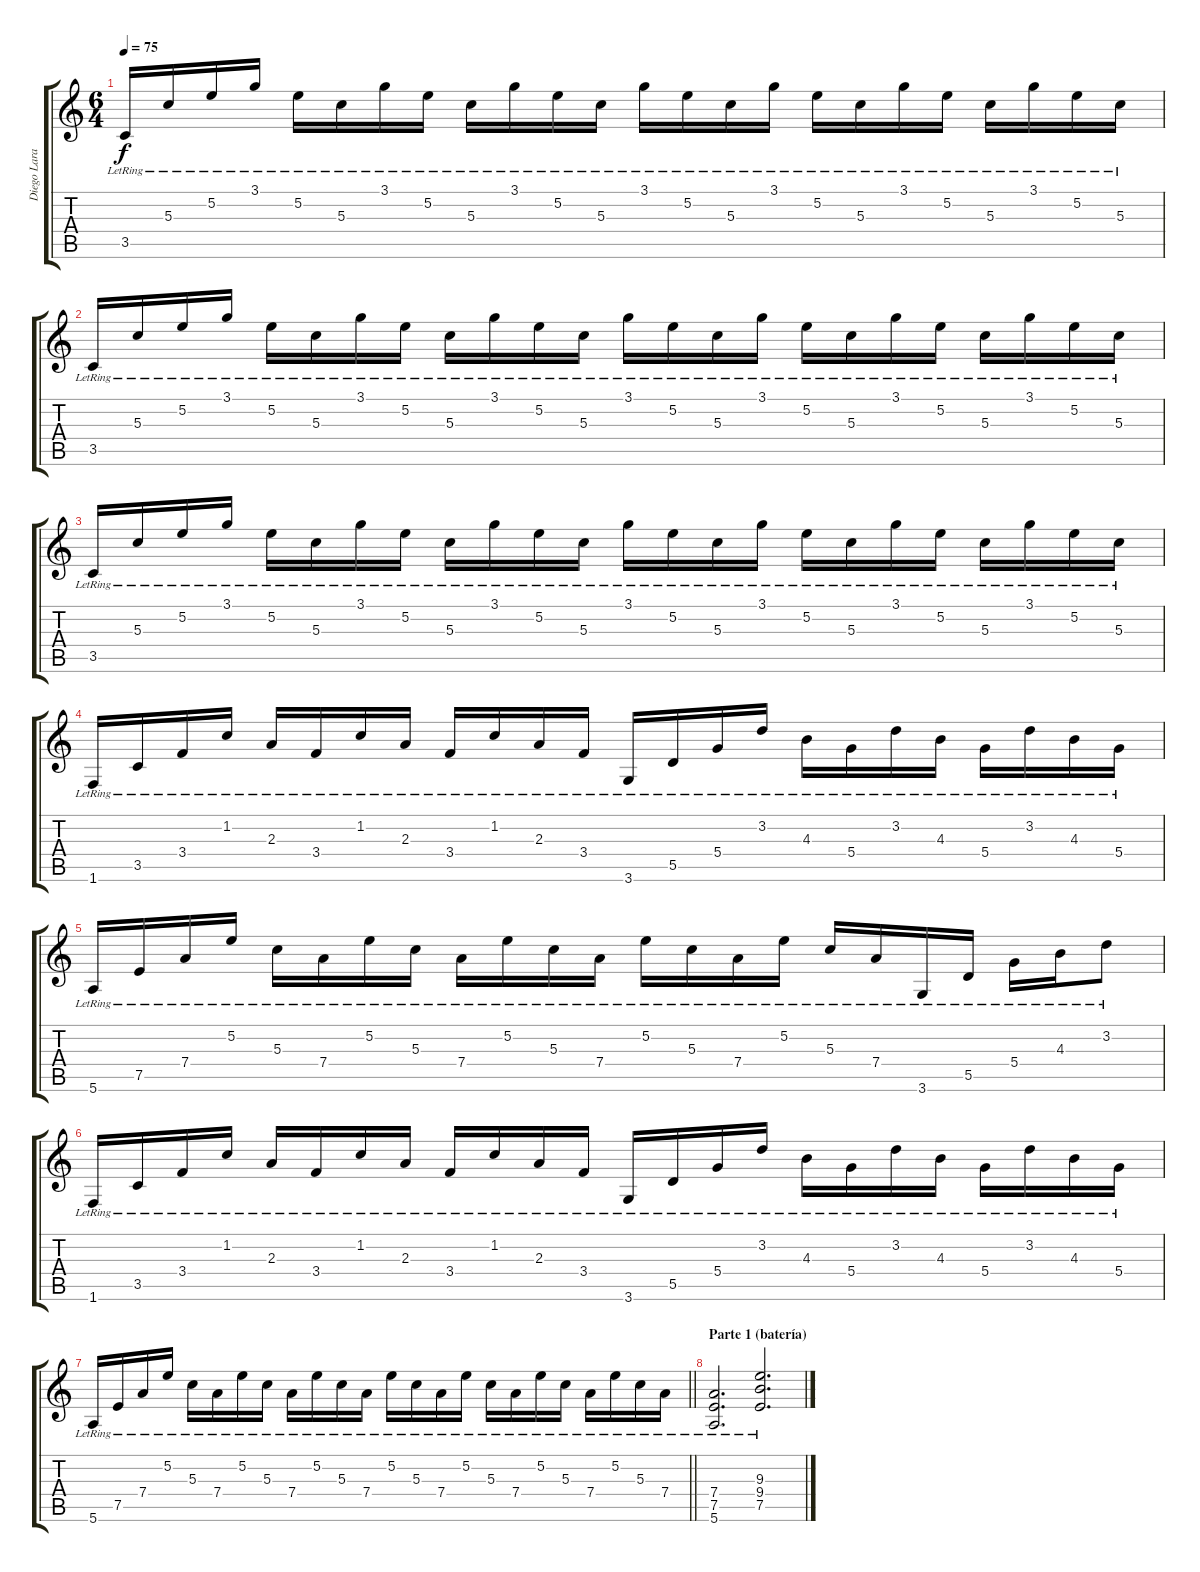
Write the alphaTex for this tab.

\track ("Diego Lara" "Diego Lara") {instrument electricguitarclean}
\staff {score tabs}
\tuning (E4 B3 G3 D3 A2 E2) {hide}
\ts (6 4)
\tempo 75
\clef g2
\ks c
3.5{lr}.16{dy f} 5.3{lr}.16 5.2{lr}.16 3.1{lr}.16 5.2{lr}.16 5.3{lr}.16 3.1{lr}.16 5.2{lr}.16 5.3{lr}.16 3.1{lr}.16 5.2{lr}.16 5.3{lr}.16 3.1{lr}.16 5.2{lr}.16 5.3{lr}.16 3.1{lr}.16 5.2{lr}.16 5.3{lr}.16 3.1{lr}.16 5.2{lr}.16 5.3{lr}.16 3.1{lr}.16 5.2{lr}.16 5.3{lr}.16 |
3.5{lr}.16 5.3{lr}.16 5.2{lr}.16 3.1{lr}.16 5.2{lr}.16 5.3{lr}.16 3.1{lr}.16 5.2{lr}.16 5.3{lr}.16 3.1{lr}.16 5.2{lr}.16 5.3{lr}.16 3.1{lr}.16 5.2{lr}.16 5.3{lr}.16 3.1{lr}.16 5.2{lr}.16 5.3{lr}.16 3.1{lr}.16 5.2{lr}.16 5.3{lr}.16 3.1{lr}.16 5.2{lr}.16 5.3{lr}.16 |
3.5{lr}.16 5.3{lr}.16 5.2{lr}.16 3.1{lr}.16 5.2{lr}.16 5.3{lr}.16 3.1{lr}.16 5.2{lr}.16 5.3{lr}.16 3.1{lr}.16 5.2{lr}.16 5.3{lr}.16 3.1{lr}.16 5.2{lr}.16 5.3{lr}.16 3.1{lr}.16 5.2{lr}.16 5.3{lr}.16 3.1{lr}.16 5.2{lr}.16 5.3{lr}.16 3.1{lr}.16 5.2{lr}.16 5.3{lr}.16 |
1.6{lr}.16 3.5{lr}.16 3.4{lr}.16 1.2{lr}.16 2.3{lr}.16 3.4{lr}.16 1.2{lr}.16 2.3{lr}.16 3.4{lr}.16 1.2{lr}.16 2.3{lr}.16 3.4{lr}.16 3.6{lr}.16 5.5{lr}.16 5.4{lr}.16 3.2{lr}.16 4.3{lr}.16 5.4{lr}.16 3.2{lr}.16 4.3{lr}.16 5.4{lr}.16 3.2{lr}.16 4.3{lr}.16 5.4{lr}.16 |
5.6{lr}.16 7.5{lr}.16 7.4{lr}.16 5.2{lr}.16 5.3{lr}.16 7.4{lr}.16 5.2{lr}.16 5.3{lr}.16 7.4{lr}.16 5.2{lr}.16 5.3{lr}.16 7.4{lr}.16 5.2{lr}.16 5.3{lr}.16 7.4{lr}.16 5.2{lr}.16 5.3{lr}.16 7.4{lr}.16 3.6{lr}.16 5.5{lr}.16 5.4{lr}.16 4.3{lr}.16 3.2{lr}.8 |
1.6{lr}.16 3.5{lr}.16 3.4{lr}.16 1.2{lr}.16 2.3{lr}.16 3.4{lr}.16 1.2{lr}.16 2.3{lr}.16 3.4{lr}.16 1.2{lr}.16 2.3{lr}.16 3.4{lr}.16 3.6{lr}.16 5.5{lr}.16 5.4{lr}.16 3.2{lr}.16 4.3{lr}.16 5.4{lr}.16 3.2{lr}.16 4.3{lr}.16 5.4{lr}.16 3.2{lr}.16 4.3{lr}.16 5.4{lr}.16 |
\barLineRight lightlight
5.6{lr}.16 7.5{lr}.16 7.4{lr}.16 5.2{lr}.16 5.3{lr}.16 7.4{lr}.16 5.2{lr}.16 5.3{lr}.16 7.4{lr}.16 5.2{lr}.16 5.3{lr}.16 7.4{lr}.16 5.2{lr}.16 5.3{lr}.16 7.4{lr}.16 5.2{lr}.16 5.3{lr}.16 7.4{lr}.16 5.2{lr}.16 5.3{lr}.16 7.4{lr}.16 5.2{lr}.16 5.3{lr}.16 7.4{lr}.16 |
\section ("" "Parte 1 (batería)")
(7.4{lr} 7.5{lr} 5.6{lr}).2{d} (9.3{lr} 9.4{lr} 7.5{lr}).2{d}
